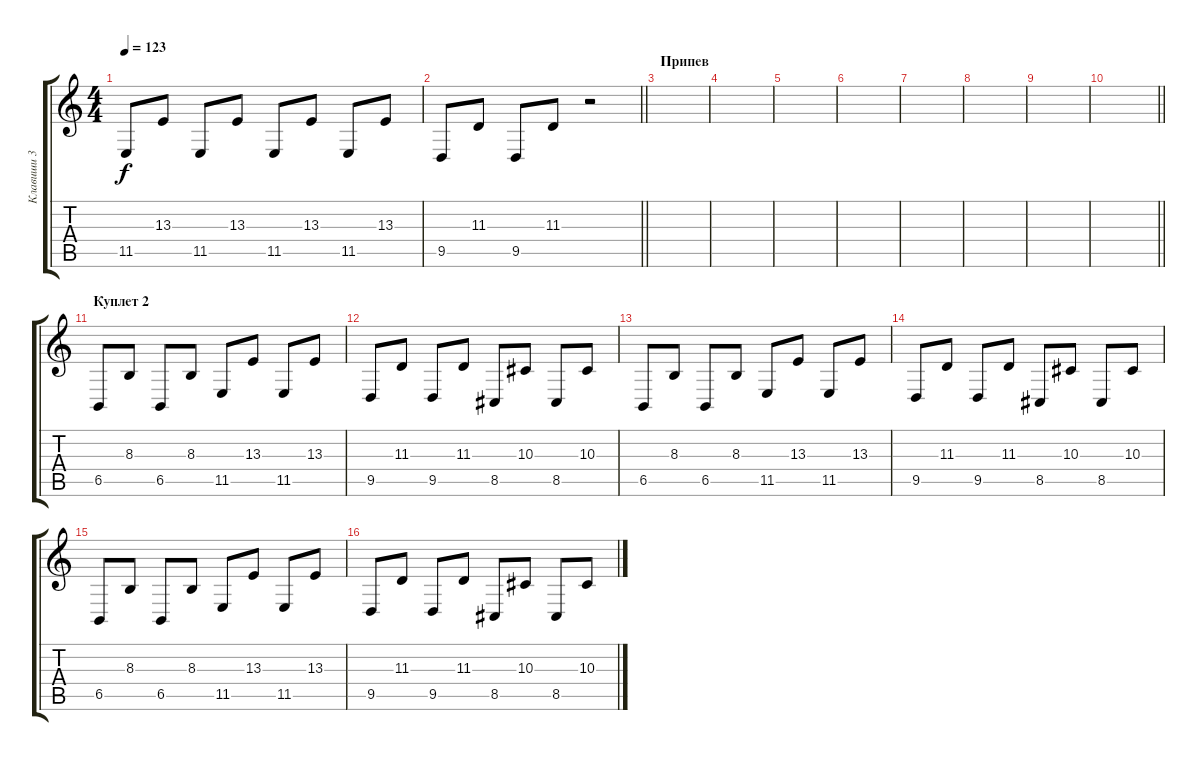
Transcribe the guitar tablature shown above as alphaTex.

\track ("Клавиши 3" "Клавиши 3") {instrument lead2sawtooth}
\staff {score tabs}
\tuning (C4 G3 Eb3 Bb2 F2 B1) {hide}
\ts (4 4)
\tempo 123
\clef g2
\ks c
11.5.8{dy f} 13.3.8 11.5.8 13.3.8 11.5.8 13.3.8 11.5.8 13.3.8 |
\barLineRight lightlight
9.5.8 11.3.8 9.5.8 11.3.8 r.2 |
\section ("" "Припев")
|
|
|
|
|
|
|
\barLineRight lightlight
|
\section ("" "Куплет 2")
6.5.8 8.3.8 6.5.8 8.3.8 11.5.8 13.3.8 11.5.8 13.3.8 |
9.5.8 11.3.8 9.5.8 11.3.8 8.5.8 10.3.8 8.5.8 10.3.8 |
6.5.8 8.3.8 6.5.8 8.3.8 11.5.8 13.3.8 11.5.8 13.3.8 |
9.5.8 11.3.8 9.5.8 11.3.8 8.5.8 10.3.8 8.5.8 10.3.8 |
6.5.8 8.3.8 6.5.8 8.3.8 11.5.8 13.3.8 11.5.8 13.3.8 |
9.5.8 11.3.8 9.5.8 11.3.8 8.5.8 10.3.8 8.5.8 10.3.8
